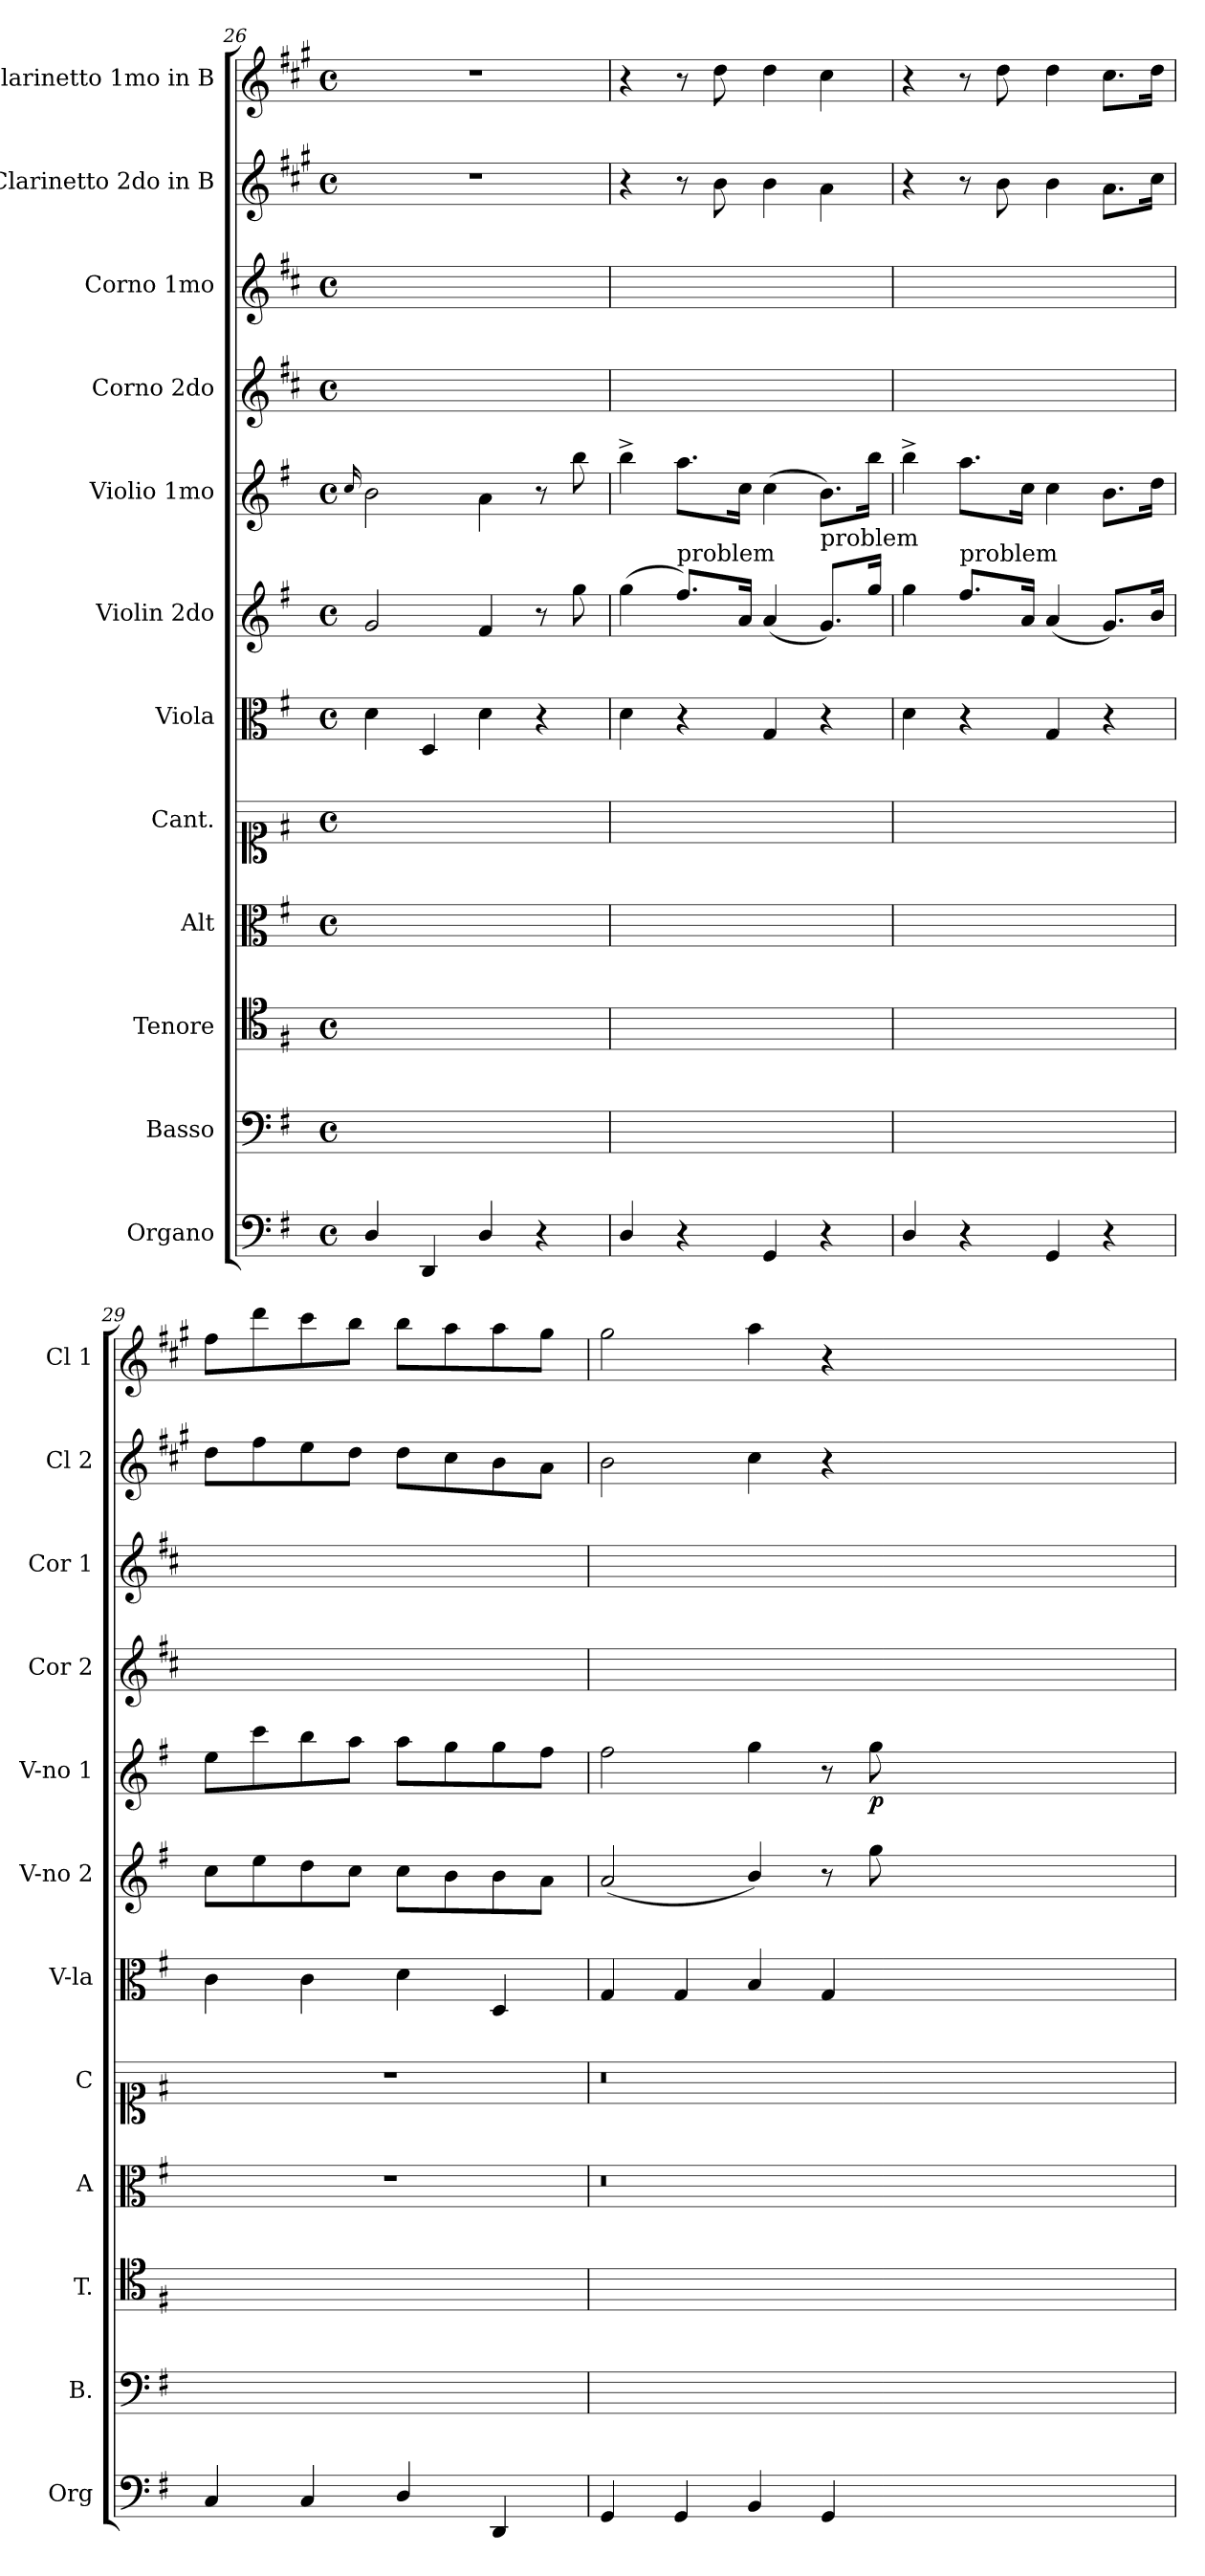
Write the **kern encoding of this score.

**kern	**kern	**kern	**kern	**kern	**kern	**kern	**kern	**dynam	**kern	**kern	**kern	**dynam	**kern
*part12	*part11	*part10	*part9	*part8	*part7	*part6	*part5	*part5	*part4	*part3	*part2	*part2	*part1
*staff12	*staff11	*staff10	*staff9	*staff8	*staff7	*staff6	*staff5	*staff5	*staff4	*staff3	*staff2	*staff2	*staff1
*I"Organo	*I"Basso	*I"Tenore	*I"Alt	*I"Cant.	*I"Viola	*I"Violin 2do	*I"Violio 1mo	*	*I"Corno 2do	*I"Corno 1mo	*I"Clarinetto 2do in B	*	*I"Clarinetto 1mo in B
*I'Org	*I'B.	*I'T.	*I'A	*I'C	*I'V-la	*I'V-no 2	*I'V-no 1	*	*I'Cor 2	*I'Cor 1	*I'Cl 2	*	*I'Cl 1
*clefF4	*clefF4	*clefC4	*clefC3	*clefC1	*clefC3	*clefG2	*clefG2	*	*clefG2	*clefG2	*clefG2	*	*clefG2
*	*	*	*	*	*	*	*	*	*ITrd4c7	*ITrd4c7	*ITrd1c2	*	*ITrd1c2
*k[f#]	*k[f#]	*k[f#]	*k[f#]	*k[f#]	*k[f#]	*k[f#]	*k[f#]	*	*k[f#]	*k[f#]	*k[f#]	*	*k[f#]
*M4/4	*M4/4	*M4/4	*M4/4	*M4/4	*M4/4	*M4/4	*M4/4	*	*M4/4	*M4/4	*M4/4	*	*M4/4
*met(c)	*met(c)	*met(c)	*met(c)	*met(c)	*met(c)	*met(c)	*met(c)	*	*met(c)	*met(c)	*met(c)	*	*met(c)
=26	=26	=26	=26	=26	=26	=26	=26	=26	=26	=26	=26	=26	=26
.	.	.	.	.	.	.	16qqcc/	.	.	.	.	.	.
4D/	1ryy	1ryy	1ryy	1ryy	4d\	2g/	2b\	.	1ryy	1ryy	1r	.	1r
4DD/	.	.	.	.	4D/	.	.	.	.	.	.	.	.
4D/	.	.	.	.	4d\	4f#/	4a\	.	.	.	.	.	.
4r	.	.	.	.	4r	8r	8r	.	.	.	.	.	.
.	.	.	.	.	.	8gg\	8bb\	.	.	.	.	.	.
=27	=27	=27	=27	=27	=27	=27	=27	=27	=27	=27	=27	=27	=27
4D/	1ryy	1ryy	1ryy	1ryy	4d\	(4gg\	4bb^\	.	1ryy	1ryy	4r	.	4r
!	!	!	!	!	!	!LO:TX:a:t=problem	!	!	!	!	!	!	!
4r	.	.	.	.	4r	8.ff#\L)	8.aa\L	.	.	.	8r	.	8r
.	.	.	.	.	.	.	.	.	.	.	8a\	for	8cc\
.	.	.	.	.	.	16a/Jk	16cc\Jk	.	.	.	.	.	.
4GG/	.	.	.	.	4G/	(4a/	(4cc\	.	.	.	4a\	.	4cc\
!	!	!	!	!	!	!LO:TX:a:t=problem	!	!	!	!	!	!	!
4r	.	.	.	.	4r	8.g/L)	8.b\L)	.	.	.	4g\	.	4b\
.	.	.	.	.	.	16gg\Jk	16bb\Jk	.	.	.	.	.	.
=28	=28	=28	=28	=28	=28	=28	=28	=28	=28	=28	=28	=28	=28
4D/	1ryy	1ryy	1ryy	1ryy	4d\	4gg\	4bb^\	.	1ryy	1ryy	4r	.	4r
!	!	!	!	!	!	!LO:TX:a:t=problem	!	!	!	!	!	!	!
4r	.	.	.	.	4r	8.ff#\L	8.aa\L	.	.	.	8r	.	8r
.	.	.	.	.	.	.	.	.	.	.	8a\	.	8cc\
.	.	.	.	.	.	16a/Jk	16cc\Jk	.	.	.	.	.	.
4GG/	.	.	.	.	4G/	(4a/	4cc\	.	.	.	4a\	.	4cc\
4r	.	.	.	.	4r	8.g/L)	8.b\L	.	.	.	8.g\L	.	8.b\L
.	.	.	.	.	.	16b/Jk	16dd\Jk	.	.	.	16b\Jk	.	16cc\Jk
=29	=29	=29	=29	=29	=29	=29	=29	=29	=29	=29	=29	=29	=29
4C/	1ryy	1ryy	1r	1r	4c\	8cc\L	8ee\L	.	1ryy	1ryy	8cc\L	.	8ee\L
.	.	.	.	.	.	8ee\	8ccc\	.	.	.	8ee\	.	8ccc\
4C/	.	.	.	.	4c\	8dd\	8bb\	.	.	.	8dd\	.	8bb\
.	.	.	.	.	.	8cc\J	8aa\J	.	.	.	8cc\J	.	8aa\J
4D/	.	.	.	.	4d\	8cc\L	8aa\L	.	.	.	8cc\L	.	8aa\L
.	.	.	.	.	.	8b\	8gg\	.	.	.	8b\	.	8gg\
4DD/	.	.	.	.	4D/	8b\	8gg\	.	.	.	8a\	.	8gg\
.	.	.	.	.	.	8a\J	8ff#\J	.	.	.	8g\J	.	8ff#\J
=30	=30	=30	=30	=30	=30	=30	=30	=30	=30	=30	=30	=30	=30
4GG/	1ryy	1ryy	0.r	0.r	4G/	(2a/	2ff#\	.	1ryy	1ryy	2a\	.	2ff#\
4GG/	.	.	.	.	4G/	.	.	.	.	.	.	.	.
4BB/	.	.	.	.	4B/	4b/)	4gg\	.	.	.	4b\	.	4gg\
4GG/	.	.	.	.	4G/	8r	8r	.	.	.	4r	.	4r
!	!	!	!	!	!	!	!	!LO:DY:b	!	!	!	!	!
.	.	.	.	.	.	8gg\	8gg\	p	.	.	.	.	.
0ryy	0ryy	0ryy	.	.	0ryy	0ryy	0ryy	.	0ryy	0ryy	0ryy	.	0ryy
=	=	=	=	=	=	=	=	=	=	=	=	=	=
*-	*-	*-	*-	*-	*-	*-	*-	*-	*-	*-	*-	*-	*-
